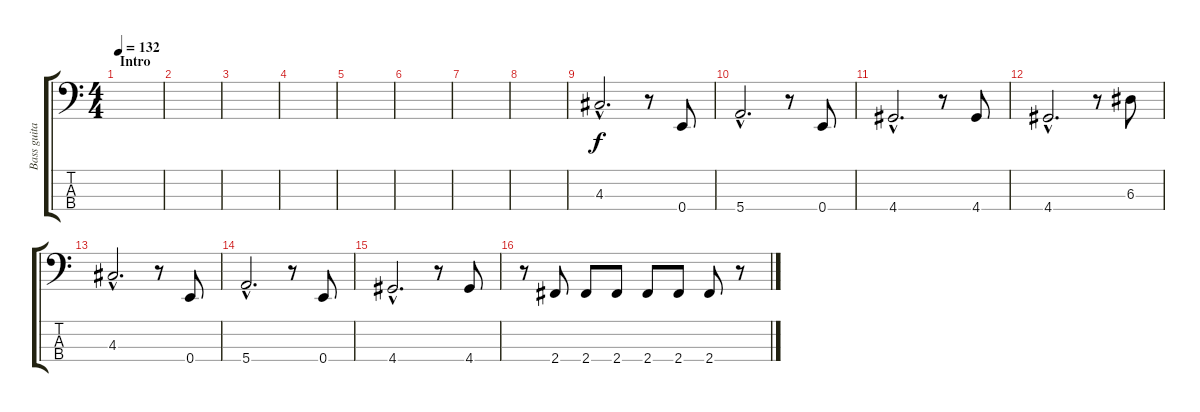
\track ("Bass guitar" "Bass guita") {instrument acousticguitarnylon}
\staff {score tabs}
\tuning (G2 D2 A1 E1) {hide}
\ts (4 4)
\section ("" "Intro")
\tempo 132
\clef f4
\ks c
|
|
|
|
|
|
|
|
4.3{hac}.2{d} r.8 0.4.8 |
5.4{hac}.2{d} r.8 0.4.8 |
4.4{hac}.2{d} r.8 4.4.8 |
4.4{hac}.2{d} r.8 6.3.8 |
4.3{hac}.2{d} r.8 0.4.8 |
5.4{hac}.2{d} r.8 0.4.8 |
4.4{hac}.2{d} r.8 4.4.8 |
r.8 2.4.8 2.4.8 2.4.8 2.4.8 2.4.8 2.4.8 r.8
